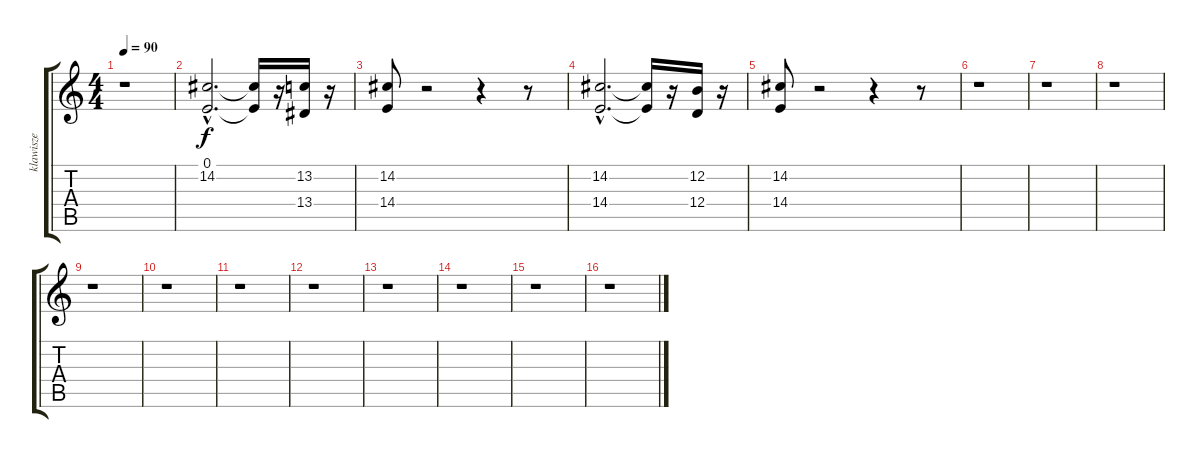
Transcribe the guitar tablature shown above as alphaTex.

\track ("klawisze" "klawisze") {instrument voiceoohs}
\staff {score tabs}
\tuning (E4 B3 G3 D3 A2 E2) {hide}
\ts (4 4)
\tempo 90
\clef g2
\ks c
r.1{dy f} |
(0.1{hac} 14.2{hac}).2{d} (0.1{t} 14.2{t}).16 r.16 (13.2 13.4).16 r.16 |
(14.2 14.4).8 r.2 r.4 r.8 |
(14.2{hac} 14.4{hac}).2{d} (14.2{t} 14.4{t}).16 r.16 (12.2 12.4).16 r.16 |
(14.2 14.4).8 r.2 r.4 r.8 |
r.1 |
r.1 |
r.1 |
r.1 |
r.1 |
r.1 |
r.1 |
r.1 |
r.1 |
r.1 |
r.1
